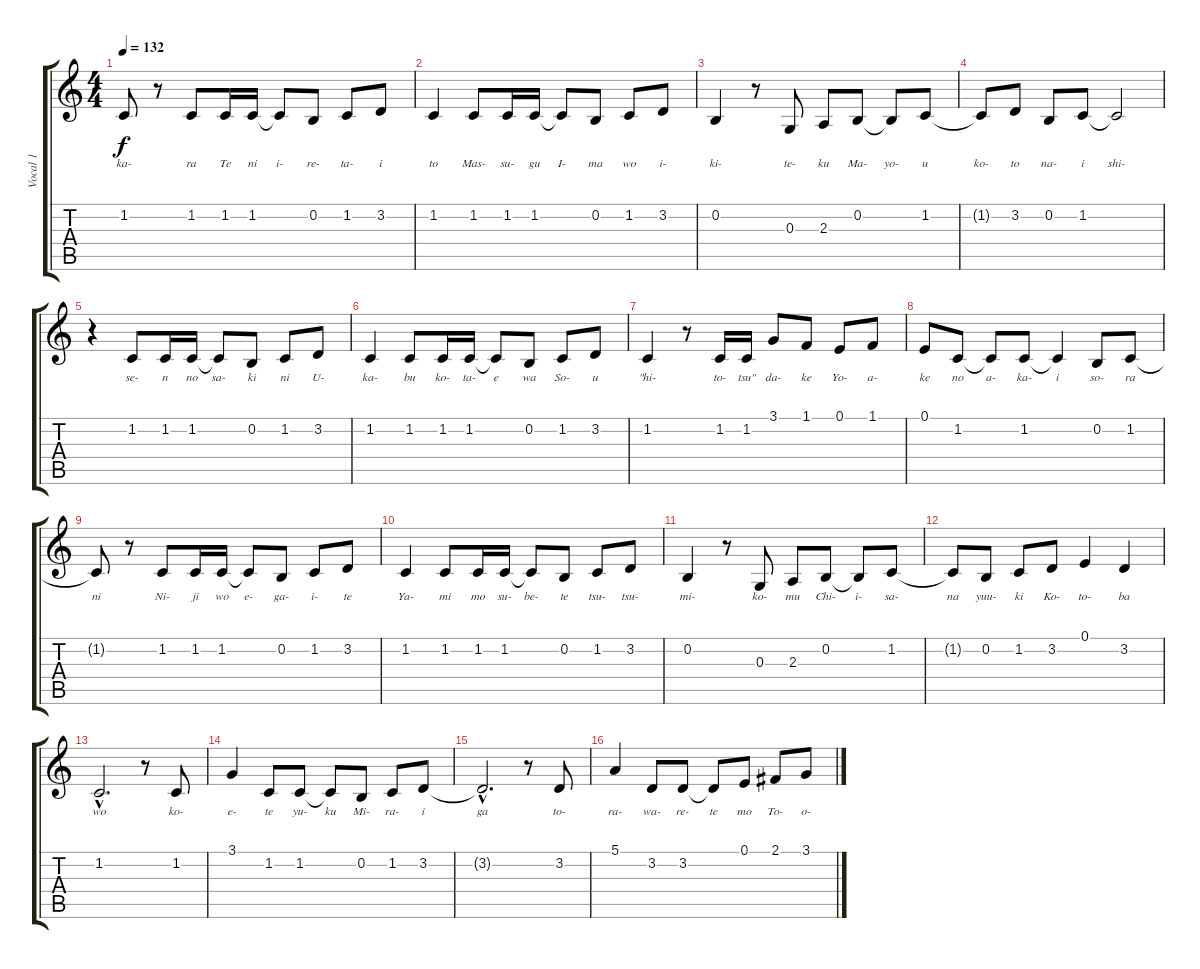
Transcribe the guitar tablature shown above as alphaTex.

\track ("Vocal 1" "Vocal 1") {instrument ocarina}
\staff {score tabs}
\tuning (E4 B3 G3 D3 A2 E2) {hide}
\ts (4 4)
\tempo 132
\clef g2
\ks c
1.2{t}.8{lyrics (0 "ka-") lyrics (1 "") lyrics (2 "") lyrics (3 "") lyrics (4 "") dy f} r.8 1.2.8{lyrics (0 "ra") lyrics (1 "") lyrics (2 "") lyrics (3 "") lyrics (4 "")} 1.2.16{lyrics (0 "Te") lyrics (1 "") lyrics (2 "") lyrics (3 "") lyrics (4 "")} 1.2.16{lyrics (0 "ni") lyrics (1 "") lyrics (2 "") lyrics (3 "") lyrics (4 "")} 1.2{t}.8{lyrics (0 "i-") lyrics (1 "") lyrics (2 "") lyrics (3 "") lyrics (4 "")} 0.2.8{lyrics (0 "re-") lyrics (1 "") lyrics (2 "") lyrics (3 "") lyrics (4 "")} 1.2.8{lyrics (0 "ta-") lyrics (1 "") lyrics (2 "") lyrics (3 "") lyrics (4 "")} 3.2.8{lyrics (0 "i") lyrics (1 "") lyrics (2 "") lyrics (3 "") lyrics (4 "")} |
1.2.4{lyrics (0 "to") lyrics (1 "") lyrics (2 "") lyrics (3 "") lyrics (4 "")} 1.2.8{lyrics (0 "Mas-") lyrics (1 "") lyrics (2 "") lyrics (3 "") lyrics (4 "")} 1.2.16{lyrics (0 "su-") lyrics (1 "") lyrics (2 "") lyrics (3 "") lyrics (4 "")} 1.2.16{lyrics (0 "gu") lyrics (1 "") lyrics (2 "") lyrics (3 "") lyrics (4 "")} 1.2{t}.8{lyrics (0 "I-") lyrics (1 "") lyrics (2 "") lyrics (3 "") lyrics (4 "")} 0.2.8{lyrics (0 "ma") lyrics (1 "") lyrics (2 "") lyrics (3 "") lyrics (4 "")} 1.2.8{lyrics (0 "wo") lyrics (1 "") lyrics (2 "") lyrics (3 "") lyrics (4 "")} 3.2.8{lyrics (0 "i-") lyrics (1 "") lyrics (2 "") lyrics (3 "") lyrics (4 "")} |
0.2.4{lyrics (0 "ki-") lyrics (1 "") lyrics (2 "") lyrics (3 "") lyrics (4 "")} r.8 0.3.8{lyrics (0 "te-") lyrics (1 "") lyrics (2 "") lyrics (3 "") lyrics (4 "")} 2.3.8{lyrics (0 "ku") lyrics (1 "") lyrics (2 "") lyrics (3 "") lyrics (4 "")} 0.2.8{lyrics (0 "Ma-") lyrics (1 "") lyrics (2 "") lyrics (3 "") lyrics (4 "")} 0.2{t}.8{lyrics (0 "yo-") lyrics (1 "") lyrics (2 "") lyrics (3 "") lyrics (4 "")} 1.2.8{lyrics (0 "u") lyrics (1 "") lyrics (2 "") lyrics (3 "") lyrics (4 "")} |
1.2{t}.8{lyrics (0 "ko-") lyrics (1 "") lyrics (2 "") lyrics (3 "") lyrics (4 "")} 3.2.8{lyrics (0 "to") lyrics (1 "") lyrics (2 "") lyrics (3 "") lyrics (4 "")} 0.2.8{lyrics (0 "na-") lyrics (1 "") lyrics (2 "") lyrics (3 "") lyrics (4 "")} 1.2.8{lyrics (0 "i") lyrics (1 "") lyrics (2 "") lyrics (3 "") lyrics (4 "")} 1.2{t}.2{lyrics (0 "shi-") lyrics (1 "") lyrics (2 "") lyrics (3 "") lyrics (4 "")} |
r.4 1.2.8{lyrics (0 "se-") lyrics (1 "") lyrics (2 "") lyrics (3 "") lyrics (4 "")} 1.2.16{lyrics (0 "n") lyrics (1 "") lyrics (2 "") lyrics (3 "") lyrics (4 "")} 1.2.16{lyrics (0 "no") lyrics (1 "") lyrics (2 "") lyrics (3 "") lyrics (4 "")} 1.2{t}.8{lyrics (0 "sa-") lyrics (1 "") lyrics (2 "") lyrics (3 "") lyrics (4 "")} 0.2.8{lyrics (0 "ki") lyrics (1 "") lyrics (2 "") lyrics (3 "") lyrics (4 "")} 1.2.8{lyrics (0 "ni") lyrics (1 "") lyrics (2 "") lyrics (3 "") lyrics (4 "")} 3.2.8{lyrics (0 "U-") lyrics (1 "") lyrics (2 "") lyrics (3 "") lyrics (4 "")} |
1.2.4{lyrics (0 "ka-") lyrics (1 "") lyrics (2 "") lyrics (3 "") lyrics (4 "")} 1.2.8{lyrics (0 "bu") lyrics (1 "") lyrics (2 "") lyrics (3 "") lyrics (4 "")} 1.2.16{lyrics (0 "ko-") lyrics (1 "") lyrics (2 "") lyrics (3 "") lyrics (4 "")} 1.2.16{lyrics (0 "ta-") lyrics (1 "") lyrics (2 "") lyrics (3 "") lyrics (4 "")} 1.2{t}.8{lyrics (0 "e") lyrics (1 "") lyrics (2 "") lyrics (3 "") lyrics (4 "")} 0.2.8{lyrics (0 "wa") lyrics (1 "") lyrics (2 "") lyrics (3 "") lyrics (4 "")} 1.2.8{lyrics (0 "So-") lyrics (1 "") lyrics (2 "") lyrics (3 "") lyrics (4 "")} 3.2.8{lyrics (0 "u") lyrics (1 "") lyrics (2 "") lyrics (3 "") lyrics (4 "")} |
1.2.4{lyrics (0 "\"hi-") lyrics (1 "") lyrics (2 "") lyrics (3 "") lyrics (4 "")} r.8 1.2.16{lyrics (0 "to-") lyrics (1 "") lyrics (2 "") lyrics (3 "") lyrics (4 "")} 1.2.16{lyrics (0 "tsu\"") lyrics (1 "") lyrics (2 "") lyrics (3 "") lyrics (4 "")} 3.1.8{lyrics (0 "da-") lyrics (1 "") lyrics (2 "") lyrics (3 "") lyrics (4 "")} 1.1.8{lyrics (0 "ke") lyrics (1 "") lyrics (2 "") lyrics (3 "") lyrics (4 "")} 0.1.8{lyrics (0 "Yo-") lyrics (1 "") lyrics (2 "") lyrics (3 "") lyrics (4 "")} 1.1.8{lyrics (0 "a-") lyrics (1 "") lyrics (2 "") lyrics (3 "") lyrics (4 "")} |
0.1.8{lyrics (0 "ke") lyrics (1 "") lyrics (2 "") lyrics (3 "") lyrics (4 "")} 1.2.8{lyrics (0 "no") lyrics (1 "") lyrics (2 "") lyrics (3 "") lyrics (4 "")} 1.2{t}.8{lyrics (0 "a-") lyrics (1 "") lyrics (2 "") lyrics (3 "") lyrics (4 "")} 1.2.8{lyrics (0 "ka-") lyrics (1 "") lyrics (2 "") lyrics (3 "") lyrics (4 "")} 1.2{t}.4{lyrics (0 "i") lyrics (1 "") lyrics (2 "") lyrics (3 "") lyrics (4 "")} 0.2.8{lyrics (0 "so-") lyrics (1 "") lyrics (2 "") lyrics (3 "") lyrics (4 "")} 1.2.8{lyrics (0 "ra") lyrics (1 "") lyrics (2 "") lyrics (3 "") lyrics (4 "")} |
1.2{t}.8{lyrics (0 "ni") lyrics (1 "") lyrics (2 "") lyrics (3 "") lyrics (4 "")} r.8 1.2.8{lyrics (0 "Ni-") lyrics (1 "") lyrics (2 "") lyrics (3 "") lyrics (4 "")} 1.2.16{lyrics (0 "ji") lyrics (1 "") lyrics (2 "") lyrics (3 "") lyrics (4 "")} 1.2.16{lyrics (0 "wo") lyrics (1 "") lyrics (2 "") lyrics (3 "") lyrics (4 "")} 1.2{t}.8{lyrics (0 "e-") lyrics (1 "") lyrics (2 "") lyrics (3 "") lyrics (4 "")} 0.2.8{lyrics (0 "ga-") lyrics (1 "") lyrics (2 "") lyrics (3 "") lyrics (4 "")} 1.2.8{lyrics (0 "i-") lyrics (1 "") lyrics (2 "") lyrics (3 "") lyrics (4 "")} 3.2.8{lyrics (0 "te") lyrics (1 "") lyrics (2 "") lyrics (3 "") lyrics (4 "")} |
1.2.4{lyrics (0 "Ya-") lyrics (1 "") lyrics (2 "") lyrics (3 "") lyrics (4 "")} 1.2.8{lyrics (0 "mi") lyrics (1 "") lyrics (2 "") lyrics (3 "") lyrics (4 "")} 1.2.16{lyrics (0 "mo") lyrics (1 "") lyrics (2 "") lyrics (3 "") lyrics (4 "")} 1.2.16{lyrics (0 "su-") lyrics (1 "") lyrics (2 "") lyrics (3 "") lyrics (4 "")} 1.2{t}.8{lyrics (0 "be-") lyrics (1 "") lyrics (2 "") lyrics (3 "") lyrics (4 "")} 0.2.8{lyrics (0 "te") lyrics (1 "") lyrics (2 "") lyrics (3 "") lyrics (4 "")} 1.2.8{lyrics (0 "tsu-") lyrics (1 "") lyrics (2 "") lyrics (3 "") lyrics (4 "")} 3.2.8{lyrics (0 "tsu-") lyrics (1 "") lyrics (2 "") lyrics (3 "") lyrics (4 "")} |
0.2.4{lyrics (0 "mi-") lyrics (1 "") lyrics (2 "") lyrics (3 "") lyrics (4 "")} r.8 0.3.8{lyrics (0 "ko-") lyrics (1 "") lyrics (2 "") lyrics (3 "") lyrics (4 "")} 2.3.8{lyrics (0 "mu") lyrics (1 "") lyrics (2 "") lyrics (3 "") lyrics (4 "")} 0.2.8{lyrics (0 "Chi-") lyrics (1 "") lyrics (2 "") lyrics (3 "") lyrics (4 "")} 0.2{t}.8{lyrics (0 "i-") lyrics (1 "") lyrics (2 "") lyrics (3 "") lyrics (4 "")} 1.2.8{lyrics (0 "sa-") lyrics (1 "") lyrics (2 "") lyrics (3 "") lyrics (4 "")} |
1.2{t}.8{lyrics (0 "na") lyrics (1 "") lyrics (2 "") lyrics (3 "") lyrics (4 "")} 0.2.8{lyrics (0 "yuu-") lyrics (1 "") lyrics (2 "") lyrics (3 "") lyrics (4 "")} 1.2.8{lyrics (0 "ki") lyrics (1 "") lyrics (2 "") lyrics (3 "") lyrics (4 "")} 3.2.8{lyrics (0 "Ko-") lyrics (1 "") lyrics (2 "") lyrics (3 "") lyrics (4 "")} 0.1.4{lyrics (0 "to-") lyrics (1 "") lyrics (2 "") lyrics (3 "") lyrics (4 "")} 3.2.4{lyrics (0 "ba") lyrics (1 "") lyrics (2 "") lyrics (3 "") lyrics (4 "")} |
1.2{hac}.2{d lyrics (0 "wo") lyrics (1 "") lyrics (2 "") lyrics (3 "") lyrics (4 "")} r.8 1.2.8{lyrics (0 "ko-") lyrics (1 "") lyrics (2 "") lyrics (3 "") lyrics (4 "")} |
3.1.4{lyrics (0 "e-") lyrics (1 "") lyrics (2 "") lyrics (3 "") lyrics (4 "")} 1.2.8{lyrics (0 "te") lyrics (1 "") lyrics (2 "") lyrics (3 "") lyrics (4 "")} 1.2.8{lyrics (0 "yu-") lyrics (1 "") lyrics (2 "") lyrics (3 "") lyrics (4 "")} 1.2{t}.8{lyrics (0 "ku") lyrics (1 "") lyrics (2 "") lyrics (3 "") lyrics (4 "")} 0.2.8{lyrics (0 "Mi-") lyrics (1 "") lyrics (2 "") lyrics (3 "") lyrics (4 "")} 1.2.8{lyrics (0 "ra-") lyrics (1 "") lyrics (2 "") lyrics (3 "") lyrics (4 "")} 3.2.8{lyrics (0 "i") lyrics (1 "") lyrics (2 "") lyrics (3 "") lyrics (4 "")} |
3.2{hac t}.2{d lyrics (0 "ga") lyrics (1 "") lyrics (2 "") lyrics (3 "") lyrics (4 "")} r.8 3.2.8{lyrics (0 "to-") lyrics (1 "") lyrics (2 "") lyrics (3 "") lyrics (4 "")} |
5.1.4{lyrics (0 "ra-") lyrics (1 "") lyrics (2 "") lyrics (3 "") lyrics (4 "")} 3.2.8{lyrics (0 "wa-") lyrics (1 "") lyrics (2 "") lyrics (3 "") lyrics (4 "")} 3.2.8{lyrics (0 "re-") lyrics (1 "") lyrics (2 "") lyrics (3 "") lyrics (4 "")} 3.2{t}.8{lyrics (0 "te") lyrics (1 "") lyrics (2 "") lyrics (3 "") lyrics (4 "")} 0.1.8{lyrics (0 "mo") lyrics (1 "") lyrics (2 "") lyrics (3 "") lyrics (4 "")} 2.1.8{lyrics (0 "To-") lyrics (1 "") lyrics (2 "") lyrics (3 "") lyrics (4 "")} 3.1.8{lyrics (0 "o-") lyrics (1 "") lyrics (2 "") lyrics (3 "") lyrics (4 "")}
